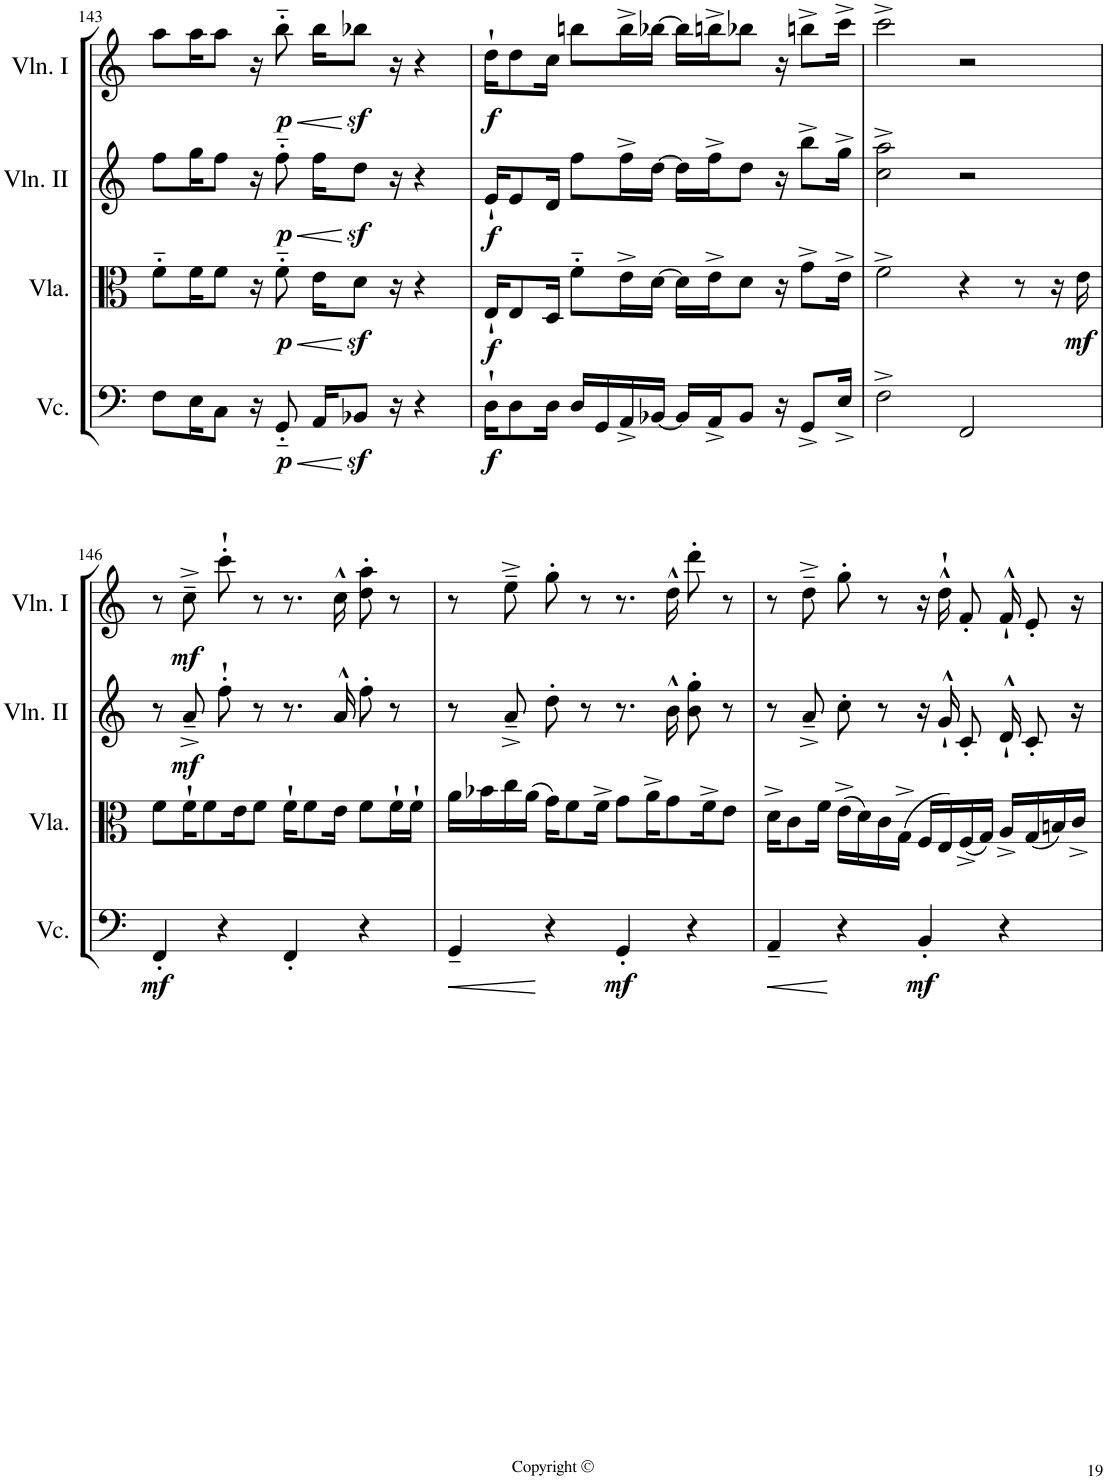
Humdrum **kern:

**kern	**dynam	**kern	**dynam	**kern	**dynam	**kern	**dynam
*part4	*part4	*part3	*part3	*part2	*part2	*part1	*part1
*staff4	*staff4	*staff3	*staff3	*staff2	*staff2	*staff1	*staff1
*I"Violoncello	*	*I"Viola	*	*I"Violin II	*	*I"Violin I	*
*I'Vc.	*	*I'Vla.	*	*I'Vln. II	*	*I'Vln. I	*
!!LO:PB:g=z
*clefF4	*	*clefC3	*	*clefG2	*	*clefG2	*
*k[]	*	*k[]	*	*k[]	*	*k[]	*
*M3/4	*	*M3/4	*	*M3/4	*	*M3/4	*
=143	=143	=143	=143	=143	=143	=143	=143
8F\L	.	8f'~\L	.	8ff\L	.	8aa\L	.
16E\K	.	16f\K	.	16gg\K	.	16aa\K	.
8C\J	.	8f\J	.	8ff\J	.	8aa\J	.
16r	.	16r	.	16r	.	16r	.
!	!LO:HP:b	!	!	!	!	!	!
!	!LO:DY:n=1:b	!	!LO:DY:b	!	!LO:DY:b	!	!LO:DY:b
8GG'~/	< p	8f'~\	p	8ff'~\	p	8bb'~\	p
16AA/KL	.	16e\KL	.	16ff\KL	.	16bb\KL	.
8BB-Xz</J	.	8dz<\J	.	8ddz<\J	.	8bb-Xz<\J	.
16r	.	16r	.	16r	.	16r	.
4r	.	4r	.	4r	.	4r	.
=144	=144	=144	=144	=144	=144	=144	=144
!	!LO:DY:b	!	!LO:DY:b	!	!LO:DY:b	!	!LO:DY:b
16D`\KL	f	16E`/KL	f	16e`/KL	f	16dd`\KL	f
8D\	.	8E/	.	8e/	.	8dd\	.
16D\Jk	.	16D/Jk	.	16d/Jk	.	16cc\Jk	.
16D/LL	.	8f'~\L	.	8ff\L	.	8bbn\L	.
16GG/	.	.	.	.	.	.	.
16AA^/	.	16e^\L	.	16ff^\L	.	16bb^\L	.
[16BB-X/JJ	.	[16d\JJ	.	[16dd\JJ	.	[16bb-X\JJ	.
16BB-/LL]	.	16d\LL]	.	16dd\LL]	.	16bb-\LL]	.
16AA^/J	.	16e^\J	.	16ff^\J	.	16bbn^\J	.
8BB-/J	.	8d\J	.	8dd\J	.	8bb-X\J	.
16r	.	16r	.	16r	.	16r	.
8GG^/L	.	8g^\L	.	8bb^\L	.	8bbn^\L	.
16E^/Jk	.	16e^\Jk	.	16gg^\Jk	.	16ccc^\Jk	.
=145	=145	=145	=145	=145	=145	=145	=145
2F^\	.	2f^\	.	2cc\^ 2aa\^	.	2ccc^\	.
[4FF/	.	4r	.	4r	.	4r	.
4ryy	.	8r	.	4ryy	.	4ryy	.
.	.	16r	.	.	.	.	.
!	!	!	!LO:DY:b	!	!	!	!
.	.	16e\	mf	.	.	.	.
!!LO:LB:g=z
=146	=146	=146	=146	=146	=146	=146	=146
!	!LO:DY:b	!	!	!	!	!	!
4FF'/	mf	8f\L	.	8r	.	8r	.
!	!	!	!	!	!LO:DY:b	!	!LO:DY:b
.	.	16f`\K	.	4r	mf	4r	mf
.	.	8f\	.	.	.	.	.
4FF/]	.	.	.	.	.	.	.
.	.	16e\K	.	.	.	.	.
.	.	8f\J	.	8a~^/	.	8cc~^\	.
4r	.	16f`\KL	.	8ff'`\	.	8ccc'`\	.
.	.	8f\	.	.	.	.	.
.	.	.	.	8r	.	8r	.
.	.	16e\Jk	.	.	.	.	.
4FF'/	.	8f\L	.	8.r	.	8.r	.
.	.	16f`\L	.	.	.	.	.
.	.	16f`\JJ	.	16a^^/	.	16cc^^\	.
4r	.	4ryy	.	8ff'\	.	8dd\' 8aa\'	.
.	.	.	.	8r	.	8r	.
=147	=147	=147	=147	=147	=147	=147	=147
!	!LO:HP:b	!	!	!	!	!	!
4GG~/	<	16a\LL	.	8r	.	8r	.
.	.	16b-X\	.	.	.	.	.
.	.	16cc\	.	8a~^/	.	8ee~^\	.
.	.	(16a\JJ	.	.	.	.	.
4r	[	16g\KL)	.	8dd'\	.	8gg'\	.
.	.	8f\	.	.	.	.	.
.	.	.	.	8r	.	8r	.
.	.	16f^\Jk	.	.	.	.	.
!	!LO:DY:b	!	!	!	!	!	!
4GG'/	mf	8g\L	.	8.r	.	8.r	.
.	.	16a^\K	.	.	.	.	.
.	.	[16g\	.	16b^^\	.	16dd^^\	.
4r	.	16ryy	.	8b\' 8gg\'	.	8ddd'\	.
.	.	16f^\K	.	.	.	.	.
.	.	8e\J	.	8r	.	8r	.
=148	=148	=148	=148	=148	=148	=148	=148
4AA~/	.	16d^\KL	.	8r	.	8r	.
.	.	16g\]	.	.	.	.	.
.	.	8c\	.	8a~^/	.	8dd~^\	.
4r	[	16f\Jk	.	8cc'\	.	8gg'\	.
.	.	(16e^\LL	.	.	.	.	.
.	.	16d\)	.	8r	.	8r	.
.	.	16c\	.	.	.	.	.
!	!LO:DY:b	!	!	!	!	!	!
4BB'/	mf	(16G^\JJ	.	16r	.	16r	.
.	.	16F/LL	.	16g^^`/	.	16dd^^`\	.
.	.	16E/)	.	8c'/	.	8f'/	.
.	.	(16F^/	.	.	.	.	.
4r	.	16G/JJ)	.	16d^^`/	.	16f^^`/	.
.	.	16A^/LL	.	8c'/	.	8e'/	.
.	.	(16G/	.	.	.	.	.
.	.	16Bn/)	.	16r	.	16r	.
16ryy	.	16c^/JJ	.	16ryy	.	16ryy	.
=	=	=	=	=	=	=	=
*-	*-	*-	*-	*-	*-	*-	*-
